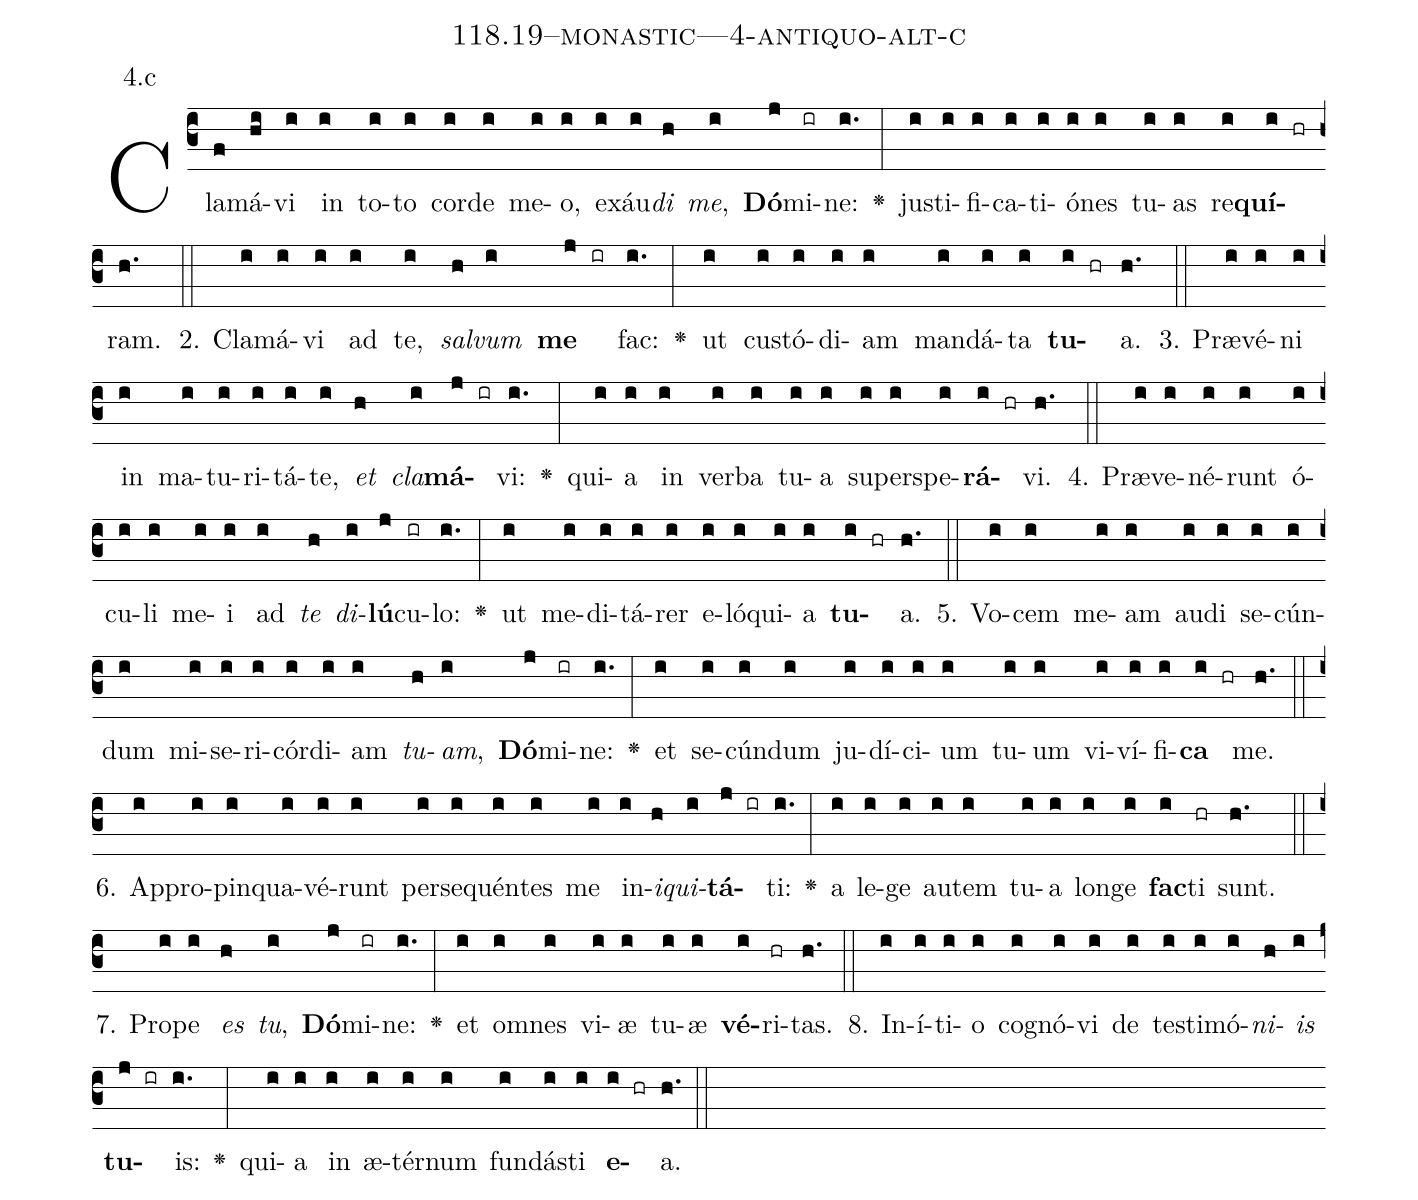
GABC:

name: 118.19--monastic---4-antiquo-alt-c;
annotation: 4.c;
%%
(c3)Cla(f)má(hi)vi(i) in(i) to(i)to(i) cor(i)de(i) me(i)o,(i) ex(i)áu(i)<i>di</i>(h) <i>me</i>,(i) <b>Dó</b>(j)mi(ir)ne:(i.) <v>\greheightstar</v>(:) jus(i)ti(i)fi(i)ca(i)ti(i)ó(i)nes(i) tu(i)as(i) re(i)<b>quí</b>(i hr)ram.(h.) (::)
2. Cla(i)má(i)vi(i) ad(i) te,(i) <i>sal</i>(h)<i>vum</i>(i) <b>me</b>(j ir) fac:(i.) <v>\greheightstar</v>(:) ut(i) cus(i)tó(i)di(i)am(i) man(i)dá(i)ta(i) <b>tu</b>(i hr)a.(h.) (::)
3. Præ(i)vé(i)ni(i) in(i) ma(i)tu(i)ri(i)tá(i)te,(i) <i>et</i>(h) <i>cla</i>(i)<b>má</b>(j ir)vi:(i.) <v>\greheightstar</v>(:) qui(i)a(i) in(i) ver(i)ba(i) tu(i)a(i) su(i)per(i)spe(i)<b>rá</b>(i hr)vi.(h.) (::)
4. Præ(i)ve(i)né(i)runt(i) ó(i)cu(i)li(i) me(i)i(i) ad(i) <i>te</i>(h) <i>di</i>(i)<b>lú</b>(j)cu(ir)lo:(i.) <v>\greheightstar</v>(:) ut(i) me(i)di(i)tá(i)rer(i) e(i)ló(i)qui(i)a(i) <b>tu</b>(i hr)a.(h.) (::)
5. Vo(i)cem(i) me(i)am(i) au(i)di(i) se(i)cún(i)dum(i) mi(i)se(i)ri(i)cór(i)di(i)am(i) <i>tu</i>(h)<i>am</i>,(i) <b>Dó</b>(j)mi(ir)ne:(i.) <v>\greheightstar</v>(:) et(i) se(i)cún(i)dum(i) ju(i)dí(i)ci(i)um(i) tu(i)um(i) vi(i)ví(i)fi(i)<b>ca</b>(i hr) me.(h.) (::)
6. Ap(i)pro(i)pin(i)qua(i)vé(i)runt(i) per(i)se(i)quén(i)tes(i) me(i) in(i)<i>i</i>(h)<i>qui</i>(i)<b>tá</b>(j ir)ti:(i.) <v>\greheightstar</v>(:) a(i) le(i)ge(i) au(i)tem(i) tu(i)a(i) lon(i)ge(i) <b>fac</b>(i)ti(hr) sunt.(h.) (::)
7. Pro(i)pe(i) <i>es</i>(h) <i>tu</i>,(i) <b>Dó</b>(j)mi(ir)ne:(i.) <v>\greheightstar</v>(:) et(i) om(i)nes(i) vi(i)æ(i) tu(i)æ(i) <b>vé</b>(i)ri(hr)tas.(h.) (::)
8. In(i)í(i)ti(i)o(i) co(i)gnó(i)vi(i) de(i) tes(i)ti(i)mó(i)<i>ni</i>(h)<i>is</i>(i) <b>tu</b>(j ir)is:(i.) <v>\greheightstar</v>(:) qui(i)a(i) in(i) æ(i)tér(i)num(i) fun(i)dás(i)ti(i) <b>e</b>(i hr)a.(h.) (::)
